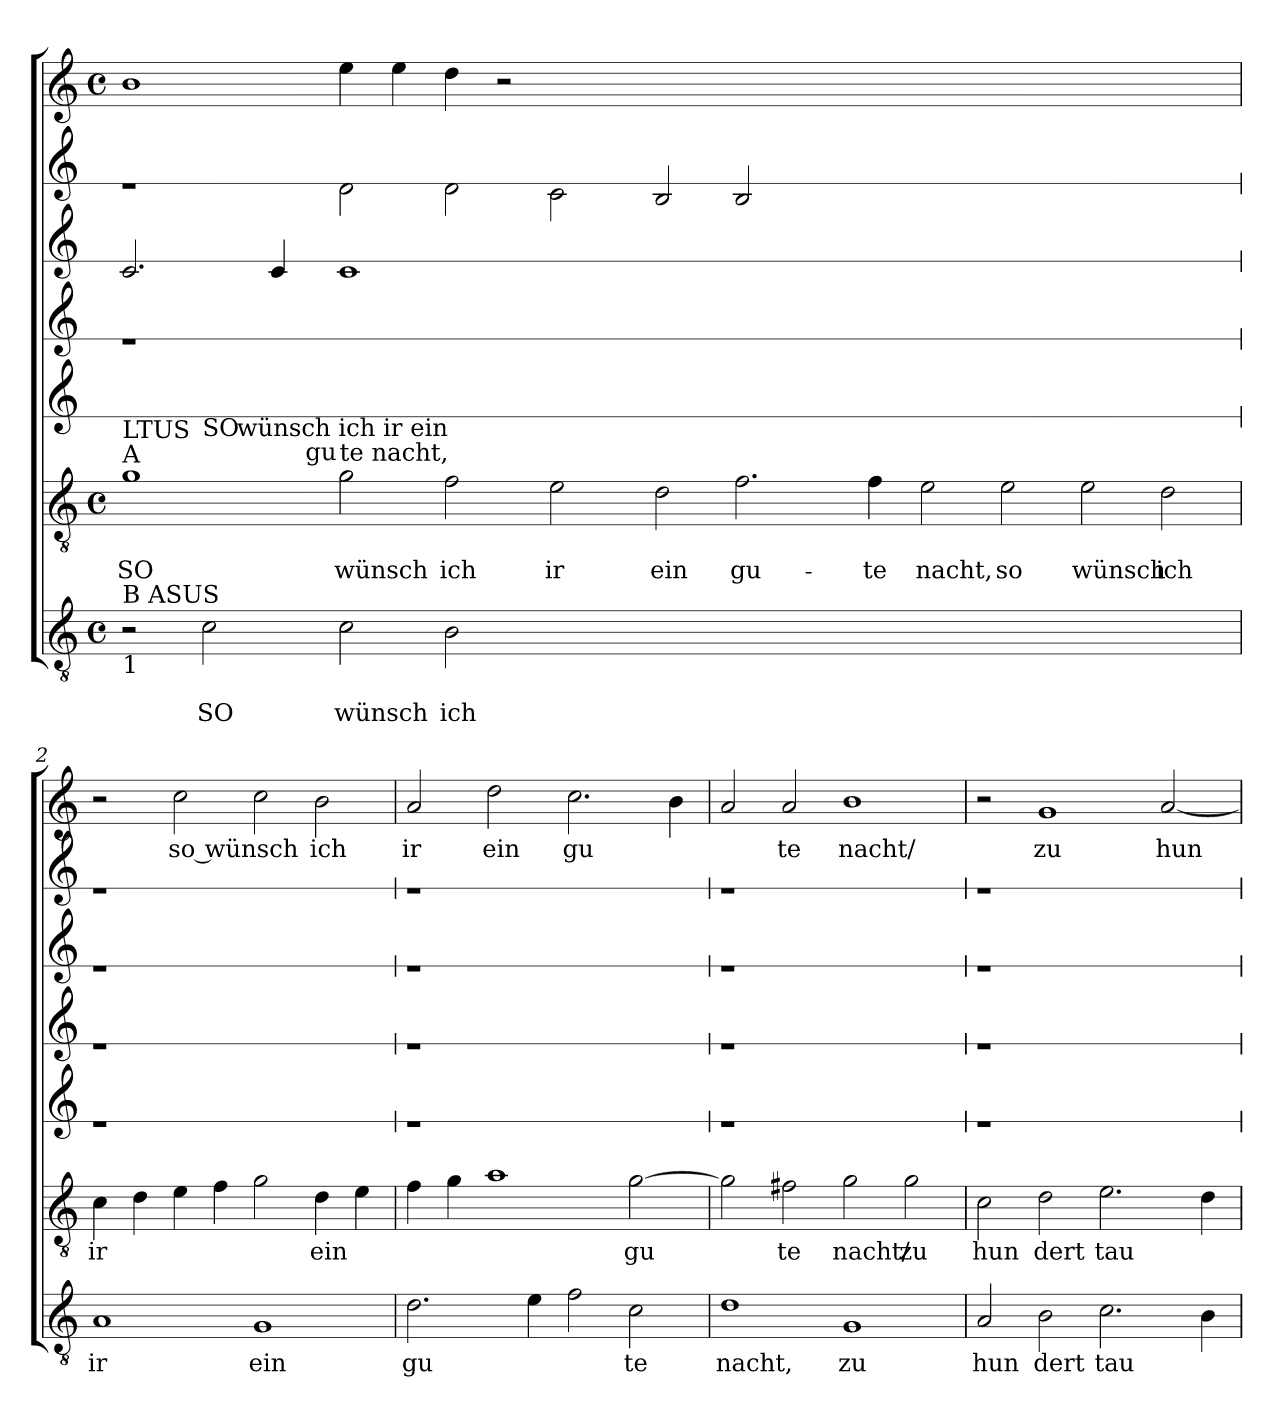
**kern	**text	**text	**kern	**text	**text	**kern	**kern	**kern	**kern	**kern	**text
*part7	*part7	*part7	*part6	*part6	*part6	*part5	*part4	*part3	*part2	*part1	*part1
*staff7	*staff7	*staff7	*staff6	*staff6	*staff6	*staff5	*staff4	*staff3	*staff2	*staff1	*staff1
*	*	*	*	*	*	*stria1	*stria1	*stria1	*stria1	*	*
*clefGv2	*	*	*clefGv2	*	*	*clefG2	*clefG2	*clefG2	*clefG2	*clefG2	*
*k[]	*	*	*k[]	*	*	*k[]	*k[]	*k[]	*k[]	*k[]	*
*C:	*	*	*C:	*	*	*C:	*C:	*C:	*C:	*C:	*
*M4/4	*	*	*M4/4	*	*	*	*	*	*	*M4/4	*
*met(c)	*	*	*met(c)	*	*	*	*	*	*	*met(c)	*
=1	=1	=1	=1	=1	=1	=1	=1	=1	=1	=1	=1
!	!	!	!LO:TX:a:t=A	!	!	!	!	!	!	!	!
!	!	!	!LO:TX:t=LTUS	!	!	!	!	!	!	!	!
!LO:TX:a:t=B ASUS	!	!	!	!	!	!	!	!	!	!	!
!LO:TX:b:t=1	!	!	!	!	!	!	!	!	!	!	!
!	!	!	!	!	!LO:LY:b:rj	!	!	!	!	!	!
2r	.	.	1g	.	SO	2ryy	1r	2.c/	1r	1b	.
!	!	!	!	!	!	!LO:TX:b:t=SO	!	!	!	!	!
!	!	!LO:LY:b:rj	!	!	!	!	!	!	!	!	!
2c\	.	SO	.	.	.	8ryy	.	.	.	.	.
!	!	!	!	!	!	!LO:TX:b:t=wünsch ich ir ein	!	!	!	!	!
.	.	.	.	.	.	4ryy	.	.	.	.	.
.	.	.	.	.	.	.	.	4c/	.	.	.
!	!	!	!	!	!	!LO:TX:b:t=gu	!	!	!	!	!
.	.	.	.	.	.	8ryy	.	.	.	.	.
!	!	!	!	!	!	!LO:TX:b:t=te nacht,	!	!	!	!	!
!	!	!LO:LY:b	!	!	!LO:LY:b	!	!	!	!	!LO:N:head=solid	!
2c\	.	wünsch	2g\	.	wünsch	00ryy	00ryy	1c	2d\	4ee\	.
!	!	!	!	!	!	!	!	!	!	!LO:N:head=solid	!
.	.	.	.	.	.	.	.	.	.	4ee\	.
!	!	!LO:LY:b	!	!	!LO:LY:b	!	!	!	!	!LO:N:head=solid	!
2B\	.	ich	2f\	.	ich	.	.	.	2d\	4dd\	.
.	.	.	.	.	.	.	.	.	.	2r	.
!	!	!	!	!	!LO:LY:b	!	!	!	!	!	!
00ryy	.	.	2e\	.	ir	.	.	00ryy	2c\	.	.
.	.	.	.	.	.	.	.	.	.	4%15ryy	.
!	!	!	!	!	!LO:LY:b	!	!	!	!	!	!
.	.	.	2d\	.	ein	.	.	.	2B/	.	.
!	!	!	!	!	!LO:LY:b	!	!	!	!	!	!
.	.	.	2.f\	.	gu-	.	.	.	2B/	.	.
.	.	.	.	.	.	.	.	.	0ryy	.	.
!	!	!	!	!	!LO:LY:b	!	!	!	!	!	!
.	.	.	4f\	.	-te	.	.	.	.	.	.
!	!	!	!	!	!LO:LY:b	!	!	!	!	!	!
.	.	.	2e\	.	nacht,	.	.	.	.	.	.
!	!	!	!	!	!LO:LY:b	!	!	!	!	!	!
.	.	.	2e\	.	so	.	.	.	.	.	.
!	!	!	!	!	!LO:LY:b	!	!	!	!	!	!
.	.	.	2e\	.	wünsch	1ryy	1ryy	.	.	.	.
!	!	!	!	!	!LO:LY:b	!	!	!	!	!	!
.	.	.	2d\	.	ich	.	.	.	2ryy	.	.
!!LO:LB:g=z
=2	=2	=2	=2	=2	=2	=2	=2	=2	=2	=2	=2
!	!LO:LY:b	!	!	!LO:LY:b	!	!	!	!	!	!	!
1A	ir	.	4c\	ir	.	1r	1r	1r	1r	2r	.
.	.	.	4d\	.	.	.	.	.	.	.	.
!	!	!	!	!	!	!	!	!	!	!	!LO:LY:b
.	.	.	4e\	.	.	.	.	.	.	2cc\	so wünsch
.	.	.	4f\	.	.	.	.	.	.	.	.
!	!LO:LY:b	!	!	!	!	!	!	!	!	!	!
1G	ein	.	2g\	.	.	1ryy	1ryy	1ryy	1ryy	2cc\	.
!	!	!	!	!LO:LY:b	!	!	!	!	!	!	!LO:LY:b
.	.	.	4d\	ein	.	.	.	.	.	2b\	ich
.	.	.	4e\	.	.	.	.	.	.	.	.
=3	=3	=3	=3	=3	=3	=3	=3	=3	=3	=3	=3
!	!LO:LY:b	!	!	!	!	!	!	!	!	!	!LO:LY:b
2.d\	gu	.	4f\	.	.	1r	1r	1r	1r	2a/	ir
.	.	.	4g\	.	.	.	.	.	.	.	.
!	!	!	!	!	!	!	!	!	!	!	!LO:LY:b
.	.	.	1a	.	.	.	.	.	.	2dd\	ein
4e\	.	.	.	.	.	.	.	.	.	.	.
!	!	!	!	!	!	!	!	!	!	!	!LO:LY:b
2f\	.	.	.	.	.	1ryy	1ryy	1ryy	1ryy	2.cc\	gu
!	!LO:LY:b	!	!	!LO:LY:b	!	!	!	!	!	!	!
2c\	te	.	[>2g\	gu	.	.	.	.	.	.	.
.	.	.	.	.	.	.	.	.	.	4b\	.
=4	=4	=4	=4	=4	=4	=4	=4	=4	=4	=4	=4
!	!LO:LY:b	!	!	!	!	!	!	!	!	!	!
1d	nacht,	.	2g\]	.	.	1r	1r	1r	1r	2a/	.
!	!	!	!	!LO:LY:b	!	!	!	!	!	!	!LO:LY:b
.	.	.	2f#\	te	.	.	.	.	.	2a/	te
!	!LO:LY:b	!	!	!LO:LY:b	!	!	!	!	!	!	!LO:LY:b
1G	zu	.	2g\	nacht/	.	1ryy	1ryy	1ryy	1ryy	1b	nacht/
!	!	!	!	!LO:LY:b	!	!	!	!	!	!	!
.	.	.	2g\	zu	.	.	.	.	.	.	.
=5	=5	=5	=5	=5	=5	=5	=5	=5	=5	=5	=5
!	!LO:LY:b	!	!	!LO:LY:b	!	!	!	!	!	!	!
2A/	hun	.	2c\	hun	.	1r	1r	1r	1r	2r	.
!	!LO:LY:b	!	!	!LO:LY:b	!	!	!	!	!	!	!LO:LY:b
2B\	dert	.	2d\	dert	.	.	.	.	.	1g	zu
!	!LO:LY:b	!	!	!LO:LY:b	!	!	!	!	!	!	!
2.c\	tau	.	2.e\	tau	.	1ryy	1ryy	1ryy	1ryy	.	.
!	!	!	!	!	!	!	!	!	!	!	!LO:LY:b
.	.	.	.	.	.	.	.	.	.	[<2a/	hun
4B\	.	.	4d\	.	.	.	.	.	.	.	.
=	=	=	=	=	=	=	=	=	=	=	=
*-	*-	*-	*-	*-	*-	*-	*-	*-	*-	*-	*-
